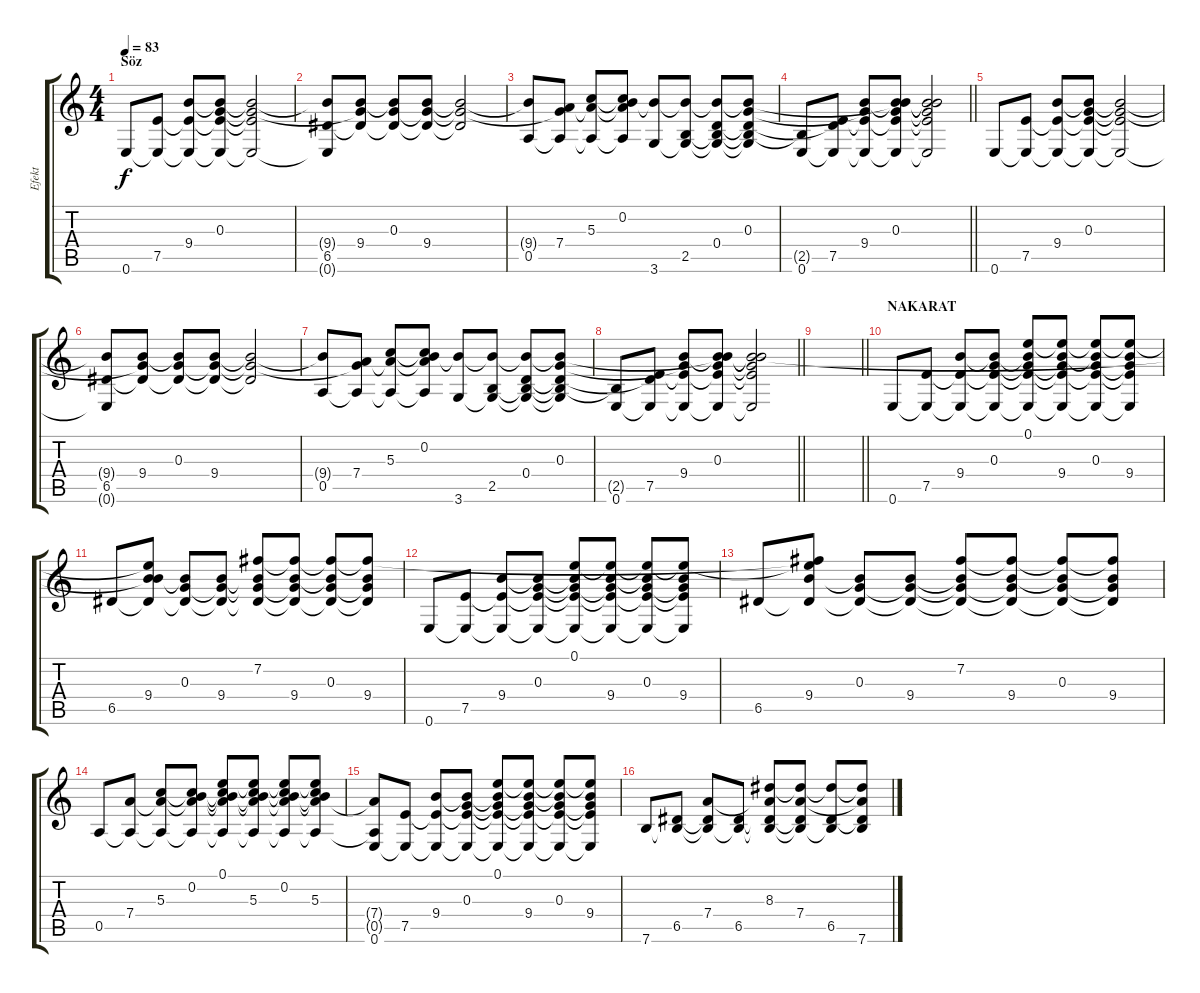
\track ("Efekt" "Efekt") {instrument acousticguitarsteel}
\staff {score tabs}
\tuning (E4 B3 G3 D3 A2 E2) {hide}
\ts (4 4)
\section ("" "Söz")
\tempo 83
\clef g2
\ks c
0.6.8{dy f} (7.5 0.6{t}).8 (9.4 7.5{t} 0.6{t}).8 (0.3 9.4{t} 7.5{t} 0.6{t}).8 (0.3{t} 9.4{t} 7.5{t} 0.6{t}).2 |
(9.4{t} 6.5 0.6{t}).8 (0.3{t} 9.4 6.5{t}).8 (0.3 9.4{t} 6.5{t}).8 (0.3{t} 9.4 6.5{t}).8 (0.3{t} 9.4{t} 6.5{t}).2 |
(9.4{t} 0.5).8 (0.3{t} 7.4 0.5{t}).8 (5.3 7.4{t} 0.5{t}).8 (0.2 5.3{t} 7.4{t} 0.5{t}).8 (0.2{t} 3.6).8 (0.2{t} 2.5 3.6{t}).8 (0.2{t} 0.4 2.5{t} 3.6{t}).8 (0.2{t} 0.3 0.4{t} 2.5{t} 3.6{t}).8 |
\barLineRight lightlight
(2.5{t} 0.6).8 (0.4{t} 7.5 0.6{t}).8 (0.3{t} 9.4 7.5{t} 0.6{t}).8 (0.2{t} 0.3 9.4{t} 7.5{t} 0.6{t}).8 (0.2{t} 0.3{t} 9.4{t} 7.5{t} 0.6{t}).2 |
0.6.8 (7.5 0.6{t}).8 (9.4 7.5{t} 0.6{t}).8 (0.3 9.4{t} 7.5{t} 0.6{t}).8 (0.3{t} 9.4{t} 7.5{t} 0.6{t}).2 |
(9.4{t} 6.5 0.6{t}).8 (0.3{t} 9.4 6.5{t}).8 (0.3 9.4{t} 6.5{t}).8 (0.3{t} 9.4 6.5{t}).8 (0.3{t} 9.4{t} 6.5{t}).2 |
(9.4{t} 0.5).8 (0.3{t} 7.4 0.5{t}).8 (5.3 7.4{t} 0.5{t}).8 (0.2 5.3{t} 7.4{t} 0.5{t}).8 (0.2{t} 3.6).8 (0.2{t} 2.5 3.6{t}).8 (0.2{t} 0.4 2.5{t} 3.6{t}).8 (0.2{t} 0.3 0.4{t} 2.5{t} 3.6{t}).8 |
\barLineRight lightlight
(2.5{t} 0.6).8 (0.4{t} 7.5 0.6{t}).8 (0.3{t} 9.4 7.5{t} 0.6{t}).8 (0.2{t} 0.3 9.4{t} 7.5{t} 0.6{t}).8 (0.2{t} 0.3{t} 9.4{t} 7.5{t} 0.6{t}).2 |
\barLineRight lightlight
|
\section ("" "NAKARAT")
0.6.8 (7.5 0.6{t}).8 (9.4 7.5{t} 0.6{t}).8 (0.3 9.4{t} 7.5{t} 0.6{t}).8 (0.1 0.3{t} 9.4{t} 7.5{t} 0.6{t}).8 (0.1{t} 0.3{t} 9.4 7.5{t} 0.6{t}).8 (0.1{t} 0.3 9.4{t} 7.5{t} 0.6{t}).8 (0.1{t} 0.3{t} 9.4 7.5{t} 0.6{t}).8 |
6.5.8 (0.1{t} 0.2{t} 9.4 6.5{t}).8 (0.3 9.4{t} 6.5{t}).8 (0.3{t} 9.4 6.5{t}).8 (7.2 0.3{t} 9.4{t} 6.5{t}).8 (7.2{t} 0.3{t} 9.4 6.5{t}).8 (7.2{t} 0.3 9.4{t} 6.5{t}).8 (7.2{t} 0.3{t} 9.4 6.5{t}).8 |
0.6.8 (7.5 0.6{t}).8 (9.4 7.5{t} 0.6{t}).8 (0.3 9.4{t} 7.5{t} 0.6{t}).8 (0.1 0.3{t} 9.4{t} 7.5{t} 0.6{t}).8 (0.1{t} 0.3{t} 9.4 7.5{t} 0.6{t}).8 (0.1{t} 0.3 9.4{t} 7.5{t} 0.6{t}).8 (0.1{t} 0.3{t} 9.4 7.5{t} 0.6{t}).8 |
6.5.8 (0.1{t} 7.2{t} 9.4 6.5{t}).8 (0.3 9.4{t} 6.5{t}).8 (0.3{t} 9.4 6.5{t}).8 (7.2 0.3{t} 9.4{t} 6.5{t}).8 (7.2{t} 0.3{t} 9.4 6.5{t}).8 (7.2{t} 0.3 9.4{t} 6.5{t}).8 (7.2{t} 0.3{t} 9.4 6.5{t}).8 |
0.5.8 (7.4 0.5{t}).8 (5.3 7.4{t} 0.5{t}).8 (0.2 5.3{t} 7.4{t} 0.5{t}).8 (0.1 0.2{t} 5.3{t} 7.4{t} 0.5{t}).8 (0.1{t} 0.2{t} 5.3 7.4{t} 0.5{t}).8 (0.1{t} 0.2 5.3{t} 7.4{t} 0.5{t}).8 (0.1{t} 0.2{t} 5.3 7.4{t} 0.5{t}).8 |
(7.4{t} 0.5{t} 0.6).8 (7.5 0.6{t}).8 (9.4 7.5{t} 0.6{t}).8 (0.3 9.4{t} 7.5{t} 0.6{t}).8 (0.1 0.3{t} 9.4{t} 7.5{t} 0.6{t}).8 (0.1{t} 0.3{t} 9.4 7.5{t} 0.6{t}).8 (0.1{t} 0.3 9.4{t} 7.5{t} 0.6{t}).8 (0.1{t} 0.3{t} 9.4 7.5{t} 0.6{t}).8 |
7.6.8 (6.5 7.6{t}).8 (7.4 6.5{t} 7.6{t}).8 (6.5 7.6{t}).8 (8.3 7.4{t} 6.5{t} 7.6{t}).8 (8.3{t} 7.4 6.5{t} 7.6{t}).8 (8.3{t} 6.5 7.6{t}).8 (8.3{t} 7.4{t} 6.5{t} 7.6).8
